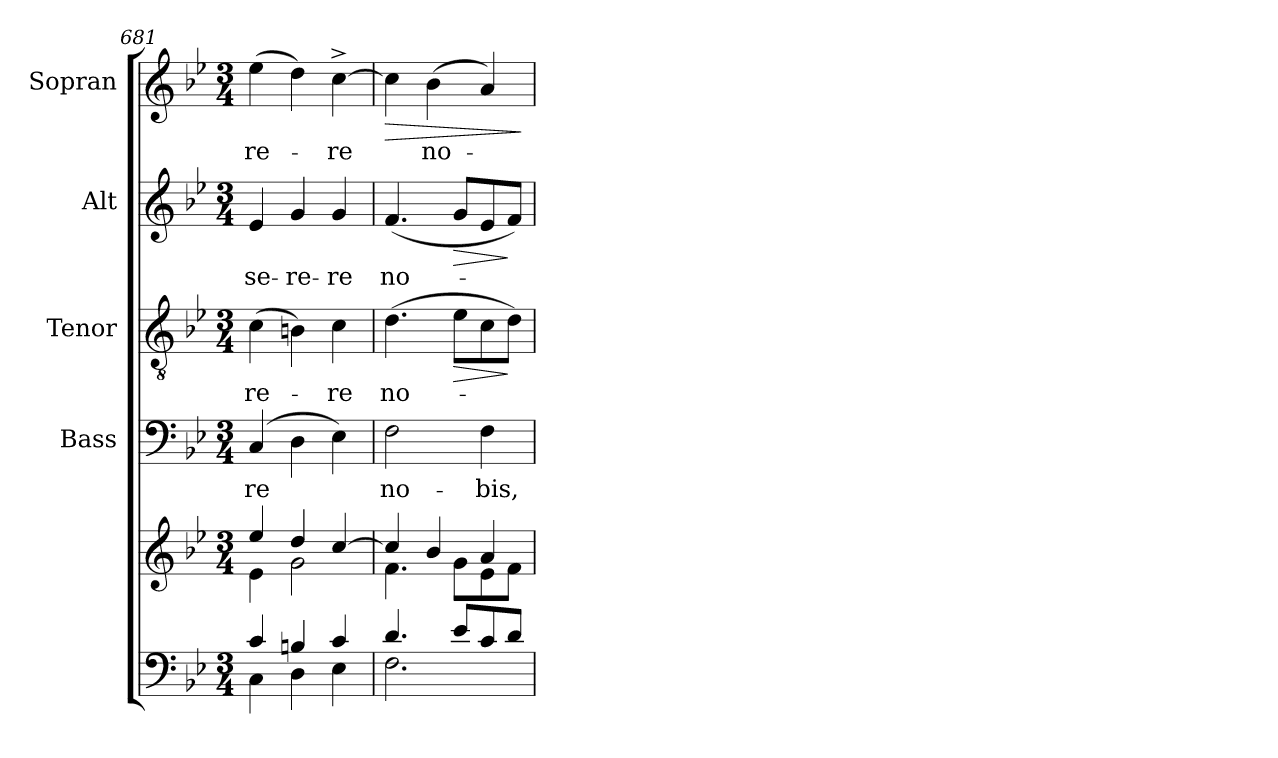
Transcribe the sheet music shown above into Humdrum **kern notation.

**kern	**kern	**kern	**text	**kern	**text	**dynam	**kern	**text	**dynam	**kern	**text	**dynam
*part5	*part5	*part4	*part4	*part3	*part3	*part3	*part2	*part2	*part2	*part1	*part1	*part1
*staff6	*staff5	*staff4	*staff4	*staff3	*staff3	*staff3	*staff2	*staff2	*staff2	*staff1	*staff1	*staff1
*	*	*I"Bass	*	*I"Tenor	*	*	*I"Alt	*	*	*I"Sopran	*	*
*	*	*I'B.	*	*I'T.	*	*	*I'A.	*	*	*I'S.	*	*
*clefF4	*clefG2	*clefF4	*	*clefGv2	*	*	*clefG2	*	*	*clefG2	*	*
*k[b-e-]	*k[b-e-]	*k[b-e-]	*	*k[b-e-]	*	*	*k[b-e-]	*	*	*k[b-e-]	*	*
*B-:	*B-:	*B-:	*	*B-:	*	*	*B-:	*	*	*B-:	*	*
*M3/4	*M3/4	*M3/4	*	*M3/4	*	*	*M3/4	*	*	*M3/4	*	*
=681	=681	=681	=681	=681	=681	=681	=681	=681	=681	=681	=681	=681
*^	*^	*	*	*	*	*	*	*	*	*	*	*
!	!	!	!	!	!LO:LY:b	!	!LO:LY:b	!	!	!LO:LY:b	!	!	!LO:LY:b	!
4c/	4C\	4ee-/	4e-\	(4C/	-re	(>4c\	-re-	.	4e-/	-se-	.	(>4ee-\	-re-	.
!	!	!	!	!	!	!	!	!	!	!LO:LY:b	!	!	!	!
4Bn/	4D\	4dd/	2g\	4D\	.	4Bn\)	.	.	4g/	-re-	.	4dd\)	.	.
!	!	!	!	!	!	!	!LO:LY:b	!	!	!LO:LY:b	!	!	!LO:LY:b	!
4c/	4E-\	[>4cc/	.	4E-\)	.	4c\	-re	.	4g/	-re	.	[4cc^>\	-re	.
=682	=682	=682	=682	=682	=682	=682	=682	=682	=682	=682	=682	=682	=682	=682
!	!	!	!	!	!LO:LY:b	!	!LO:LY:b	!	!	!LO:LY:b	!	!	!	!LO:HP:b
4.d/	2.F\	4cc/]	4.f\	2F\	no-	(>4.d\	no-	.	(<4.f/	no-	.	4cc\]	.	>
!	!	!	!	!	!	!	!	!	!	!	!	!	!LO:LY:b	!
.	.	4b-/	.	.	.	.	.	.	.	.	.	(>4b-\	no-	.
!	!	!	!	!	!	!	!	!LO:HP:b	!	!	!LO:HP:b	!	!	!
8e-/L	.	.	8g\L	.	.	8e-\L	.	>	8g/L	.	>	.	.	.
!	!	!	!	!	!LO:LY:b	!	!	!	!	!	!	!	!	!
8c/	.	4a/	8e-\	4F\	-bis,	8c\	.	.	8e-/	.	.	4a/)	.	.
8d/J	.	.	8f\J	.	.	8d\J)	.	]	8f/J)	.	]	.	.	.
*v	*v	*	*	*	*	*	*	*	*	*	*	*	*	*
*	*v	*v	*	*	*	*	*	*	*	*	*	*	*
.	.	.	.	.	.	.	.	.	.	.	.	]
=	=	=	=	=	=	=	=	=	=	=	=	=
*-	*-	*-	*-	*-	*-	*-	*-	*-	*-	*-	*-	*-
